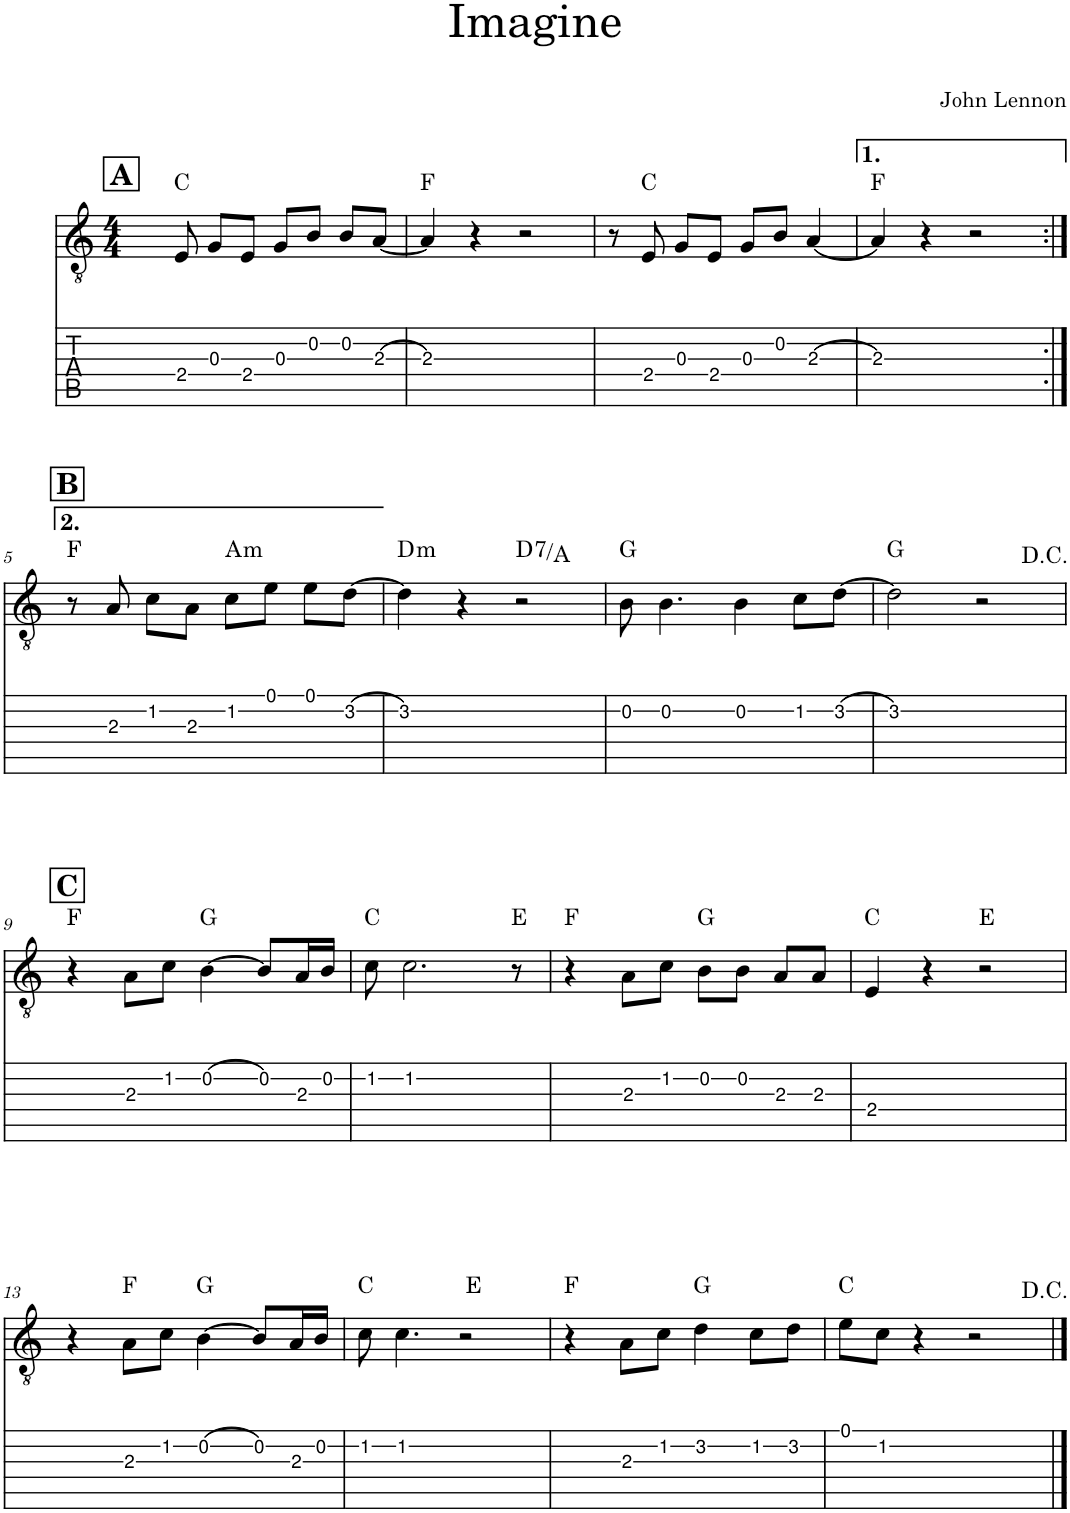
**kern	**kern	**harte
*part1	*part1	*part1
*staff2	*staff1	*
*I"Guitar	*	*
*I'Guit.	*	*
*stria6	*	*
*	*clefGv2	*
*k[]	*k[]	*
*M4/4	*M4/4	*
!!LO:REH:place=s1:a:B:cj:fs=14:t=A
=1	=1	=1
8r	8ryy	.
8E	8E/	C:maj
8GL	8G/L	.
8EJ	8E/J	.
8GL	8G/L	.
8BJ	8B/J	.
8BL	8B/L	.
[8AJ	[8A/J	.
=2	=2	=2
4A]	4A/]	F:maj
4r	4r	.
2r	2r	.
=3	=3	=3
8r	8r	.
8E	8E/	C:maj
8GL	8G/L	.
8EJ	8E/J	.
8GL	8G/L	.
8BJ	8B/J	.
[4A	[4A/	.
=4	=4	=4
4A]	4A/]	F:maj
4r	4r	.
2r	2r	.
!!LO:LB:g=z
!!LO:REH:place=s1:a:B:cj:fs=14:t=B
=5:|!	=5:|!	=5:|!
8r	8r	F:maj
8A	8A/	.
8cL	8c\L	.
8AJ	8A\J	.
!	!	!LO:H:kt=m
8cL	8c\L	A:min
8eJ	8e\J	.
8eL	8e\L	.
[8dJ	[8d\J	.
=6	=6	=6
!	!	!LO:H:kt=m
4d]	4d\]	D:min
4r	4r	.
!	!	!LO:H:kt=7
2r	2r	D:7/5
=7	=7	=7
8B	8B\	G:maj
4.B	4.B\	.
4B	4B\	.
8cL	8c\L	.
[8dJ	[8d\J	.
=8	=8	=8
2d]	2d\]	G:maj
2r	2r	.
!!LO:LB:g=z
!!LO:REH:place=s1:a:B:cj:fs=14:t=C
=9	=9	=9
4r	4r	F:maj
8AL	8A\L	.
8cJ	8c\J	.
[4B	[4B\	G:maj
8BL]	8B/L]	.
16AL	16A/L	.
16BJJ	16B/JJ	.
=10	=10	=10
8c	8c\	C:maj
2.c	2.c\	.
8r	8r	E:maj
=11	=11	=11
4r	4r	F:maj
8AL	8A\L	.
8cJ	8c\J	.
8BL	8B\L	G:maj
8BJ	8B\J	.
8AL	8A/L	.
8AJ	8A/J	.
=12	=12	=12
4E	4E/	C:maj
4r	4r	.
2r	2r	E:maj
!!LO:LB:g=z
=13	=13	=13
4r	4r	.
8AL	8A\L	F:maj
8cJ	8c\J	.
[4B	[4B\	G:maj
8BL]	8B/L]	.
16AL	16A/L	.
16BJJ	16B/JJ	.
=14	=14	=14
8c	8c\	C:maj
4.c	4.c\	.
2r	2r	E:maj
=15	=15	=15
4r	4r	F:maj
8AL	8A\L	.
8cJ	8c\J	.
4d	4d\	G:maj
8cL	8c\L	.
8dJ	8d\J	.
=16	=16	=16
8eL	8e\L	C:maj
8cJ	8c\J	.
4r	4r	.
2r	2r	.
==	==	==
*-	*-	*-
